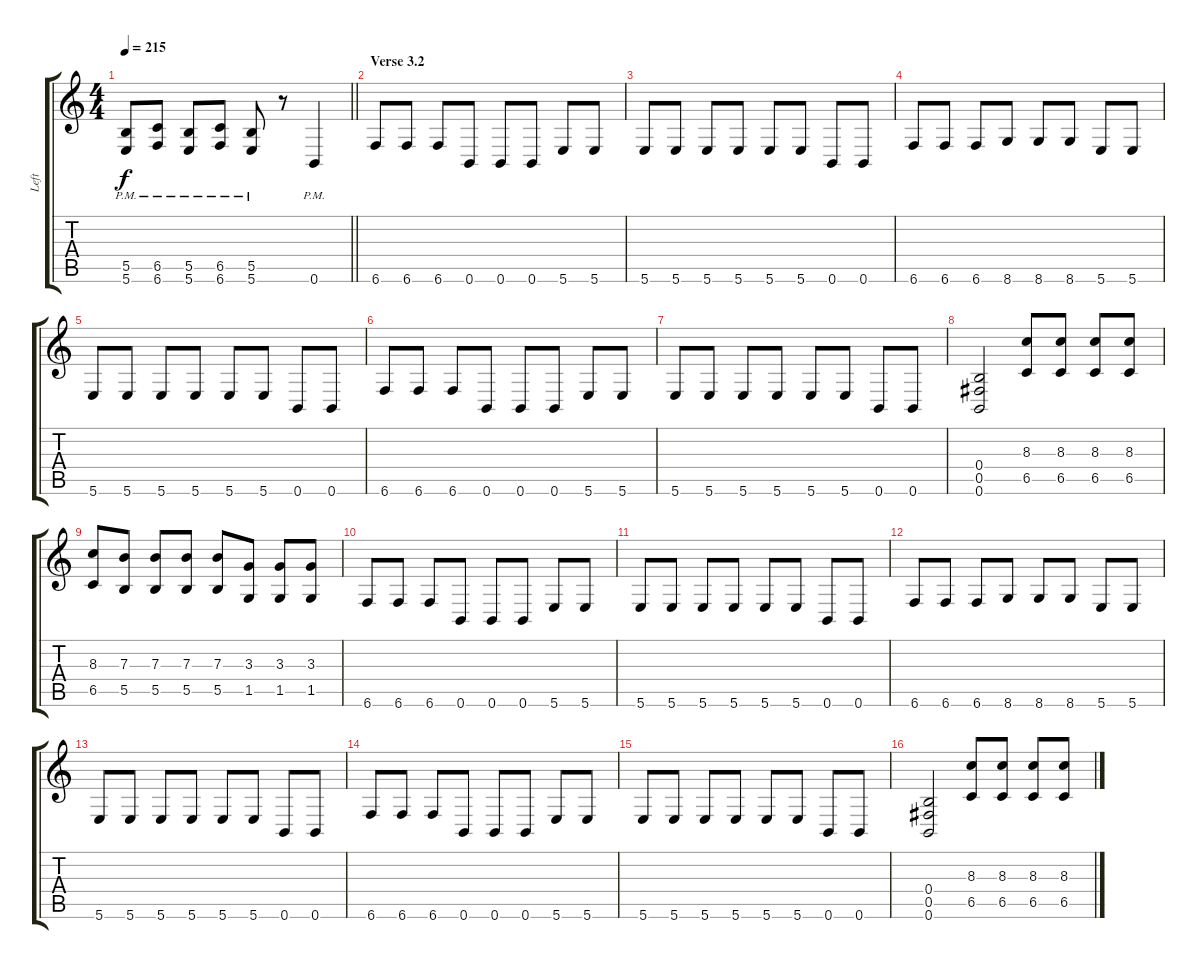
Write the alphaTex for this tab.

\track ("Left" "Left") {instrument distortionguitar}
\staff {score tabs}
\tuning (Db4 Ab3 E3 B2 Gb2 B1) {hide}
\ts (4 4)
\tempo 215
\clef g2
\barLineRight lightlight
\ks c
(5.5{pm} 5.6{pm}).8{dy f} (6.5{pm} 6.6{pm}).8 (5.5{pm} 5.6{pm}).8 (6.5{pm} 6.6{pm}).8 (5.5{pm} 5.6{pm}).8 r.8 0.6{pm}.4 |
\section ("" "Verse 3.2")
6.6.8 6.6.8 6.6.8 0.6.8 0.6.8 0.6.8 5.6.8 5.6.8 |
5.6.8 5.6.8 5.6.8 5.6.8 5.6.8 5.6.8 0.6.8 0.6.8 |
6.6.8 6.6.8 6.6.8 8.6.8 8.6.8 8.6.8 5.6.8 5.6.8 |
5.6.8 5.6.8 5.6.8 5.6.8 5.6.8 5.6.8 0.6.8 0.6.8 |
6.6.8 6.6.8 6.6.8 0.6.8 0.6.8 0.6.8 5.6.8 5.6.8 |
5.6.8 5.6.8 5.6.8 5.6.8 5.6.8 5.6.8 0.6.8 0.6.8 |
(0.4 0.5 0.6).2 (8.3 6.5).8 (8.3 6.5).8 (8.3 6.5).8 (8.3 6.5).8 |
(8.3 6.5).8 (7.3 5.5).8 (7.3 5.5).8 (7.3 5.5).8 (7.3 5.5).8 (3.3 1.5).8 (3.3 1.5).8 (3.3 1.5).8 |
6.6.8 6.6.8 6.6.8 0.6.8 0.6.8 0.6.8 5.6.8 5.6.8 |
5.6.8 5.6.8 5.6.8 5.6.8 5.6.8 5.6.8 0.6.8 0.6.8 |
6.6.8 6.6.8 6.6.8 8.6.8 8.6.8 8.6.8 5.6.8 5.6.8 |
5.6.8 5.6.8 5.6.8 5.6.8 5.6.8 5.6.8 0.6.8 0.6.8 |
6.6.8 6.6.8 6.6.8 0.6.8 0.6.8 0.6.8 5.6.8 5.6.8 |
5.6.8 5.6.8 5.6.8 5.6.8 5.6.8 5.6.8 0.6.8 0.6.8 |
(0.4 0.5 0.6).2 (8.3 6.5).8 (8.3 6.5).8 (8.3 6.5).8 (8.3 6.5).8
